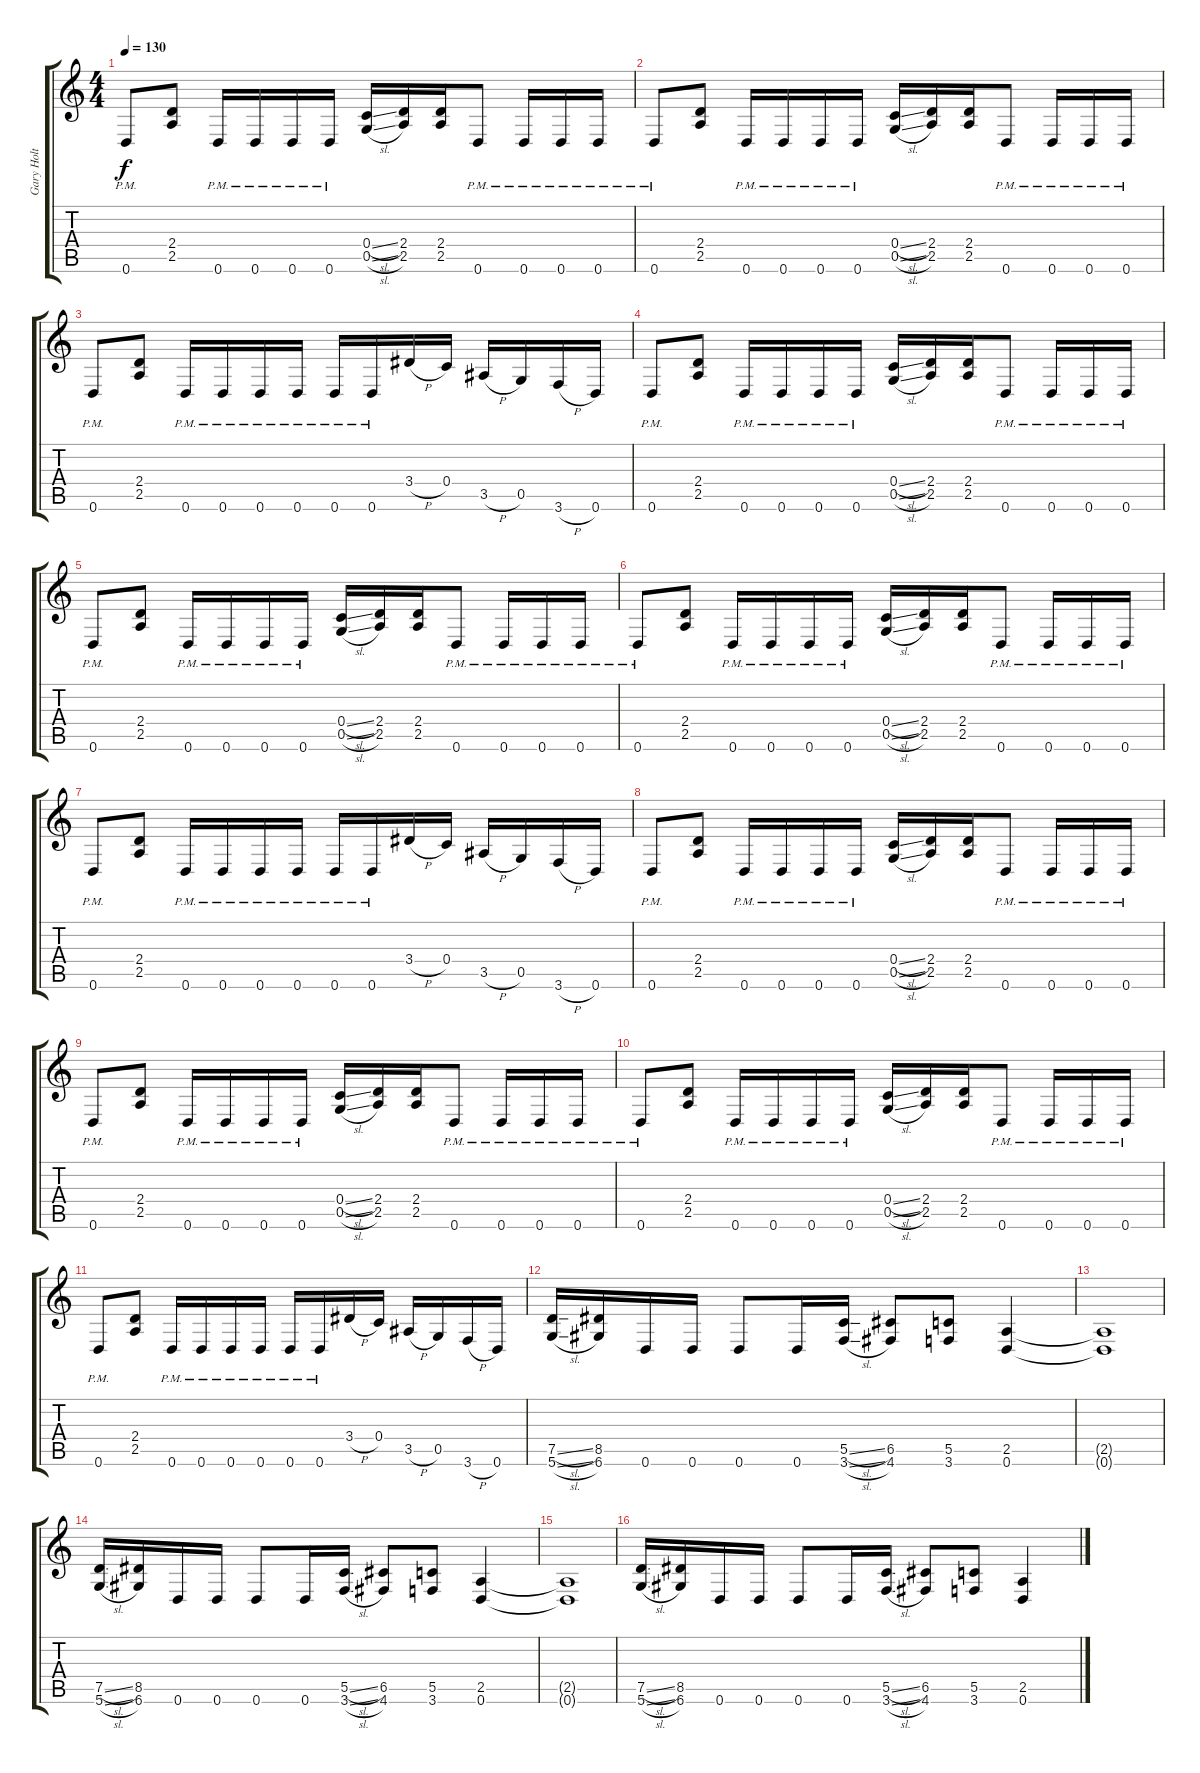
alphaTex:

\track ("Gary Holt" "Gary Holt") {instrument distortionguitar}
\staff {score tabs}
\tuning (D4 A3 F3 C3 G2 D2) {hide}
\ts (4 4)
\tempo 130
\clef g2
\ks c
0.6{pm}.8{dy f} (2.4 2.5).8 0.6{pm}.16 0.6{pm}.16 0.6{pm}.16 0.6{pm}.16 (0.4{sl} 0.5{sl}).16 (2.4 2.5).16 (2.4 2.5).16 0.6{pm}.8 0.6{pm}.16 0.6{pm}.16 0.6{pm}.16 |
0.6{pm}.8 (2.4 2.5).8 0.6{pm}.16 0.6{pm}.16 0.6{pm}.16 0.6{pm}.16 (0.4{sl} 0.5{sl}).16 (2.4 2.5).16 (2.4 2.5).16 0.6{pm}.8 0.6{pm}.16 0.6{pm}.16 0.6{pm}.16 |
0.6{pm}.8 (2.4 2.5).8 0.6{pm}.16 0.6{pm}.16 0.6{pm}.16 0.6{pm}.16 0.6{pm}.16 0.6{pm}.16 3.4{h}.16 0.4.16 3.5{h}.16 0.5.16 3.6{h}.16 0.6.16 |
0.6{pm}.8 (2.4 2.5).8 0.6{pm}.16 0.6{pm}.16 0.6{pm}.16 0.6{pm}.16 (0.4{sl} 0.5{sl}).16 (2.4 2.5).16 (2.4 2.5).16 0.6{pm}.8 0.6{pm}.16 0.6{pm}.16 0.6{pm}.16 |
0.6{pm}.8 (2.4 2.5).8 0.6{pm}.16 0.6{pm}.16 0.6{pm}.16 0.6{pm}.16 (0.4{sl} 0.5{sl}).16 (2.4 2.5).16 (2.4 2.5).16 0.6{pm}.8 0.6{pm}.16 0.6{pm}.16 0.6{pm}.16 |
0.6{pm}.8 (2.4 2.5).8 0.6{pm}.16 0.6{pm}.16 0.6{pm}.16 0.6{pm}.16 (0.4{sl} 0.5{sl}).16 (2.4 2.5).16 (2.4 2.5).16 0.6{pm}.8 0.6{pm}.16 0.6{pm}.16 0.6{pm}.16 |
0.6{pm}.8 (2.4 2.5).8 0.6{pm}.16 0.6{pm}.16 0.6{pm}.16 0.6{pm}.16 0.6{pm}.16 0.6{pm}.16 3.4{h}.16 0.4.16 3.5{h}.16 0.5.16 3.6{h}.16 0.6.16 |
0.6{pm}.8 (2.4 2.5).8 0.6{pm}.16 0.6{pm}.16 0.6{pm}.16 0.6{pm}.16 (0.4{sl} 0.5{sl}).16 (2.4 2.5).16 (2.4 2.5).16 0.6{pm}.8 0.6{pm}.16 0.6{pm}.16 0.6{pm}.16 |
0.6{pm}.8 (2.4 2.5).8 0.6{pm}.16 0.6{pm}.16 0.6{pm}.16 0.6{pm}.16 (0.4{sl} 0.5{sl}).16 (2.4 2.5).16 (2.4 2.5).16 0.6{pm}.8 0.6{pm}.16 0.6{pm}.16 0.6{pm}.16 |
0.6{pm}.8 (2.4 2.5).8 0.6{pm}.16 0.6{pm}.16 0.6{pm}.16 0.6{pm}.16 (0.4{sl} 0.5{sl}).16 (2.4 2.5).16 (2.4 2.5).16 0.6{pm}.8 0.6{pm}.16 0.6{pm}.16 0.6{pm}.16 |
0.6{pm}.8 (2.4 2.5).8 0.6{pm}.16 0.6{pm}.16 0.6{pm}.16 0.6{pm}.16 0.6{pm}.16 0.6{pm}.16 3.4{h}.16 0.4.16 3.5{h}.16 0.5.16 3.6{h}.16 0.6.16 |
(7.5{sl} 5.6{sl}).16 (8.5 6.6).16 0.6.16 0.6.16 0.6.8 0.6.16 (5.5{sl} 3.6{sl}).16 (6.5 4.6).8 (5.5 3.6).8 (2.5 0.6).4 |
(2.5{t} 0.6{t}).1 |
(7.5{sl} 5.6{sl}).16 (8.5 6.6).16 0.6.16 0.6.16 0.6.8 0.6.16 (5.5{sl} 3.6{sl}).16 (6.5 4.6).8 (5.5 3.6).8 (2.5 0.6).4 |
(2.5{t} 0.6{t}).1 |
(7.5{sl} 5.6{sl}).16 (8.5 6.6).16 0.6.16 0.6.16 0.6.8 0.6.16 (5.5{sl} 3.6{sl}).16 (6.5 4.6).8 (5.5 3.6).8 (2.5 0.6).4
